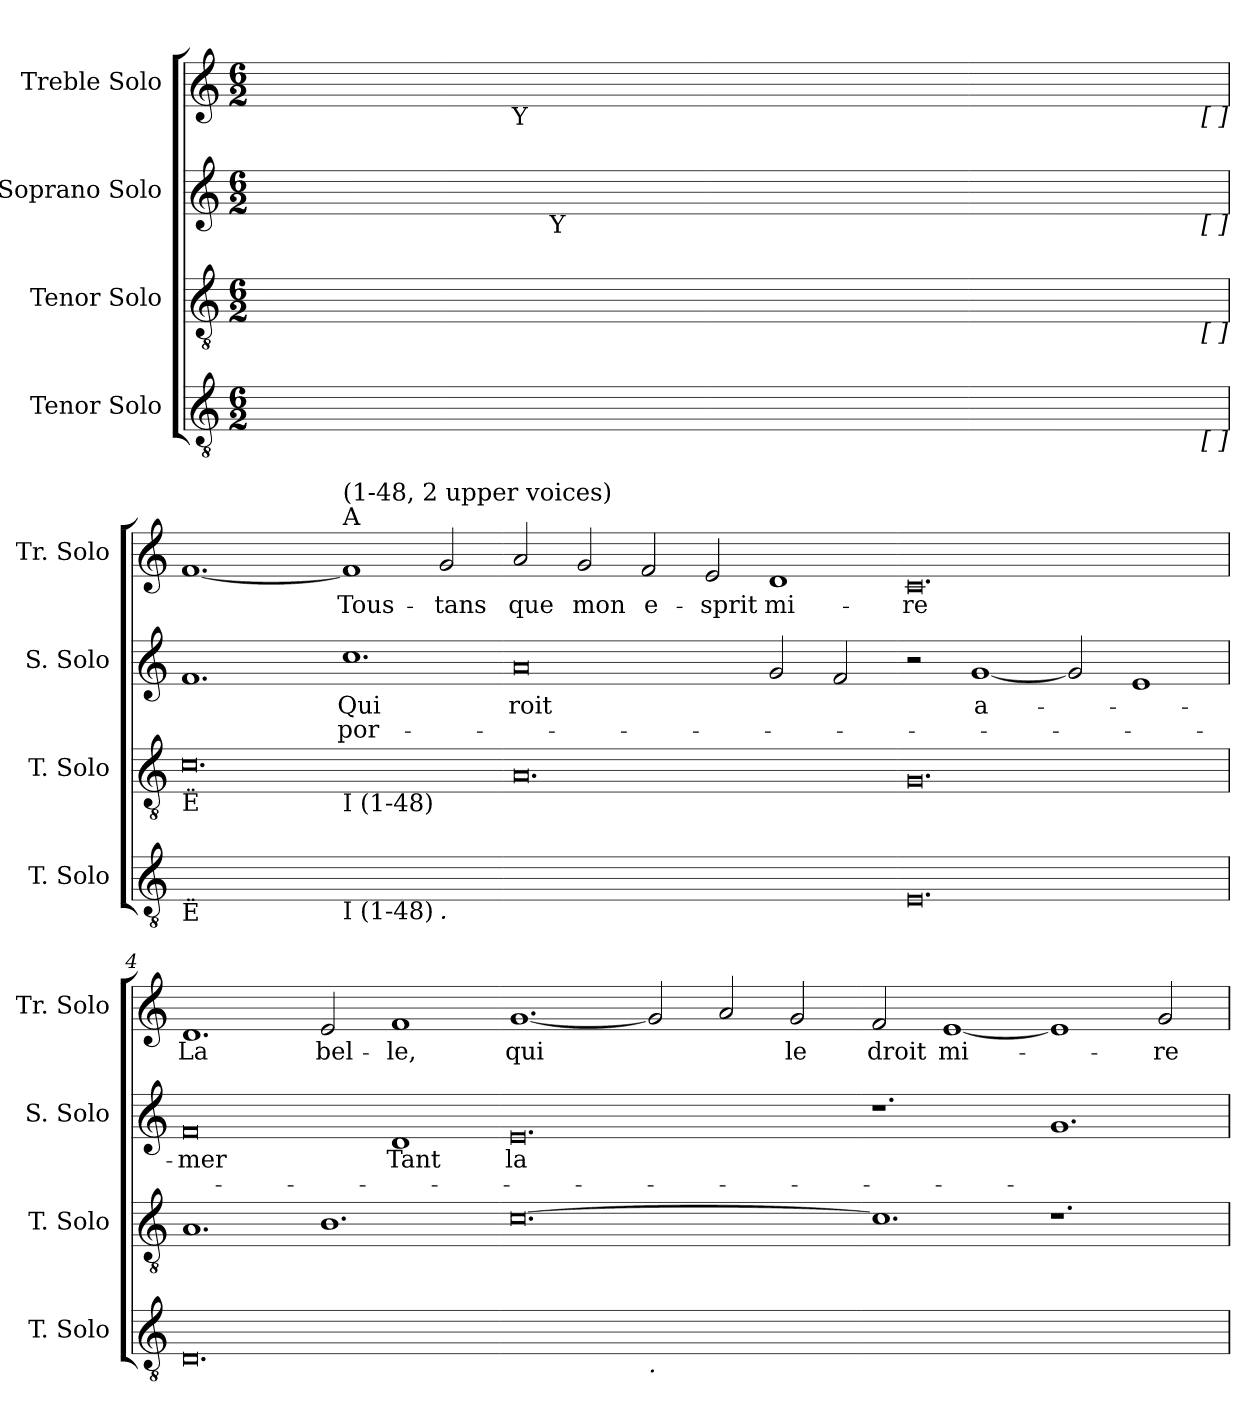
**kern	**kern	**kern	**text	**text	**kern	**text
*part4	*part3	*part2	*part2	*part2	*part1	*part1
*staff4	*staff3	*staff2	*staff2	*staff2	*staff1	*staff1
*I"Tenor Solo	*I"Tenor Solo	*I"Soprano Solo	*	*	*I"Treble Solo	*
*I'T. Solo	*I'T. Solo	*I'S. Solo	*	*	*I'Tr. Solo	*
!!LO:PB:g=z
*clefGv2	*clefGv2	*clefG2	*	*	*clefG2	*
*ITrd7c12	*ITrd7c12	*	*	*	*	*
*k[]	*k[]	*k[]	*	*	*k[]	*
*C:	*C:	*C:	*	*	*C:	*
*M6/2	*M6/2	*M6/2	*	*	*M6/2	*
=1	=1	=1	=1	=1	=1	=1
!	!	!	!	!	!LO:TX:b:t=F	!
!	!	!	!	!	!LO:TX:b:t=Y	!
!	!	!	!	!	!LO:TX:b:t=b	!
!	!	!	!	!	!LO:TX:b:t=Y	!
!	!	!LO:TX:b:t=a	!	!	!	!
!	!	!LO:TX:b:t=a	!	!	!	!
!	!	!LO:TX:b:t=F	!	!	!	!
!	!LO:TX:b:t=Contratenor	!	!	!	!	!
!	!LO:TX:a:t=7	!	!	!	!	!
!	!LO:TX:b:t=F	!	!	!	!	!
!	!LO:TX:b:t=g	!	!	!	!	!
!LO:TX:b:t=Tenor	!	!	!	!	!	!
!LO:TX:b:t=F	!	!	!	!	!	!
!LO:TX:b:t=F	!	!	!	!	!	!
!LO:TX:b:t=F	!	!	!	!	!	!
!LO:TX:b:t=F	!	!	!	!	!	!
!LO:N:vis=1	!LO:N:vis=1	!LO:N:vis=1	!	!	!LO:N:vis=1	!
*^	*^	*^	*	*	*^	*
*	*	*	*	*	*^	*	*	*	*^	*
0.ryy	1ryy	0.ryy	1ryy	0.ryy	1ryy	1ryy	.	.	0.ryy	1ryy	1ryy	.
.	1ryy	.	1ryy	.	8ryy	1ryy	.	.	.	16ryy	1ryy	.
.	.	.	.	.	.	.	.	.	.	64ryy	.	.
.	.	.	.	.	.	.	.	.	.	128ryy	.	.
.	.	.	.	.	.	.	.	.	.	256ryy	.	.
.	.	.	.	.	.	.	.	.	.	1024ryy	.	.
!	!	!	!	!	!	!	!	!	!	!LO:TX:b:t=Y	!	!
.	.	.	.	.	.	.	.	.	.	1ryy	.	.
.	.	.	.	.	128.ryy	.	.	.	.	.	.	.
!	!	!	!	!	!LO:TX:b:t=Y	!	!	!	!	!	!	!
.	.	.	.	.	1ryy	.	.	.	.	.	.	.
.	2ryy	.	2ryy	.	.	2ryy	.	.	.	.	2ryy	.
.	.	.	.	.	.	.	.	.	.	2ryy	.	.
.	.	.	.	.	2ryy	.	.	.	.	.	.	.
.	4ryy	.	4ryy	.	.	4ryy	.	.	.	.	4ryy	.
.	.	.	.	.	.	.	.	.	.	4ryy	.	.
.	.	.	.	.	4ryy	.	.	.	.	.	.	.
.	8ryy	.	8ryy	.	.	8ryy	.	.	.	.	8ryy	.
.	.	.	.	.	.	.	.	.	.	8ryy	.	.
.	16ryy	.	16ryy	.	.	16ryy	.	.	.	.	16ryy	.
.	.	.	.	.	16ryy	.	.	.	.	.	.	.
.	32ryy	.	32ryy	.	.	32ryy	.	.	.	.	32ryy	.
.	.	.	.	.	32ryy	.	.	.	.	.	.	.
.	.	.	.	.	.	.	.	.	.	32ryy	.	.
.	64ryy	.	64ryy	.	.	64ryy	.	.	.	.	64ryy	.
.	.	.	.	.	64ryy	.	.	.	.	.	.	.
.	128...ryy	.	128...ryy	.	.	128...ryy	.	.	.	.	128...ryy	.
.	.	.	.	.	256ryy	.	.	.	.	.	.	.
.	.	.	.	.	.	.	.	.	.	512.ryy	.	.
!	!	!	!	!	!	!	!	!	!	!	!LO:TX:b:t=[ ]	!
!	!	!	!	!	!	!LO:TX:b:t=[ ]	!	!	!	!	!	!
!	!	!	!LO:TX:b:t=[ ]	!	!	!	!	!	!	!	!	!
!	!LO:TX:b:t=[ ]	!	!	!	!	!	!	!	!	!	!	!
.	1024ryy	.	1024ryy	.	.	1024ryy	.	.	.	.	1024ryy	.
=1	=1	=1	=1	=1	=1	=1	=1	=1	=1	=1	=1	=1
!	!	!	!	!	!	!	!	!	!LO:TX:b:t=Ë	!	!	!
!	!	!	!	!LO:TX:b:t=Ë	!	!	!	!	!	!	!	!
!	!	!LO:TX:b:t=Ë	!	!	!	!	!	!	!	!	!	!
!LO:TX:b:t=Ë	!	!	!	!	!	!	!	!	!	!	!	!
*	*	*	*	*v	*v	*v	*	*	*	*	*	*
*	*^	*	*	*	*	*	*v	*v	*v	*
[<0.FFiyy	1.ryy	1ryy	0.Ci	1.ryy	1.fi	.	.	[<1.fi	.
.	.	1.ryy	.	.	.	.	.	.	.
!	!	!	!	!	!	!LO:LY:b:color=#000000	!LO:LY:b:color=#000000	!	!
!	!	!	!	!	!	!	!	!LO:TX:a:t=A	!
!	!	!	!	!	!	!	!	!LO:TX:t=(1-48, 2 upper voices)	!
!	!	!	!	!LO:TX:b:t=I (1-48)	!	!	!	!	!
!	!LO:TX:b:t=I (1-48)	!	!	!	!	!	!	!	!
!	!	!	!	!	!	!	!	!	!LO:LY:b:color=#000000
.	1.ryy	.	.	1.ryy	1.cci	Qui	por-	1fi]	Tous-
!	!	!LO:TX:b:i:t=.	!	!	!	!	!	!	!
!	!	!	!	!	!	!	!	!	!LO:LY:b:color=#000000
.	.	2ryy	.	.	.	.	.	2gi/	-tans
*v	*v	*v	*	*	*	*	*	*	*
*	*v	*v	*	*	*	*	*
=2-	=2-	=2-	=2-	=2-	=2-	=2-
*^	*^	*	*	*	*	*
*	*^	*	*	*	*	*	*	*
!	!	!	!	!	!	!LO:LY:b:color=#000000	!	!	!
*v	*v	*v	*	*	*	*	*	*	*
*	*v	*v	*	*	*	*	*
*^	*^	*	*	*	*	*
*	*^	*	*	*	*	*	*	*
!	!	!	!	!	!	!	!	!	!LO:LY:b:color=#000000
*v	*v	*v	*	*	*	*	*	*	*
*	*v	*v	*	*	*	*	*
0.FFiyy]	0.AAi	0ai	-roit	.	2ai/	que
!	!	!	!	!	!	!LO:LY:b:color=#000000
.	.	.	.	.	2gi/	mon
!	!	!	!	!	!	!LO:LY:b:color=#000000
.	.	.	.	.	2fi/	e-
!	!	!	!	!	!	!LO:LY:b:color=#000000
.	.	.	.	.	2ei/	-sprit
!	!	!	!	!	!	!LO:LY:b:color=#000000
.	.	2gi/	.	.	1di	mi-
.	.	2fi/	.	.	.	.
=3-	=3-	=3-	=3-	=3-	=3-	=3-
!	!	!	!	!	!	!LO:LY:b:color=#000000
0.EEi	0.GGi	2r	.	.	0.ci	-re
!	!	!	!LO:LY:b:color=#000000	!	!	!
.	.	[<1gi	a-	.	.	.
.	.	2gi/]	.	.	.	.
.	.	1ei	.	.	.	.
=4	=4	=4	=4	=4	=4	=4
!	!	!	!LO:LY:b:color=#000000	!	!	!
!	!	!	!	!	!	!LO:LY:b:color=#000000
0.DDi	1.AAi	0fi	-mer	.	1.di	La
!	!	!	!	!	!	!LO:LY:b:color=#000000
.	1.BBi	.	.	.	2ei/	bel-
!	!	!	!LO:LY:b:color=#000000	!	!	!
!	!	!	!	!	!	!LO:LY:b:color=#000000
.	.	1di	Tant	.	1fi	-le,
=5-	=5-	=5-	=5-	=5-	=5-	=5-
!	!	!	!LO:LY:b:color=#000000	!	!	!
!	!	!	!	!	!	!LO:LY:b:color=#000000
*^	*	*	*	*	*	*
[<0.CCiyy	1.ryy	[>0.Ci	0.ei	la	.	[<1.gi	qui
!	!LO:TX:b:i:t=.	!	!	!	!	!	!
.	1.ryy	.	.	.	.	2gi/]	.
.	.	.	.	.	.	2ai/	.
!	!	!	!	!	!	!	!LO:LY:b:color=#000000
.	.	.	.	.	.	2gi/	le
*v	*v	*	*	*	*	*	*
=6-	=6-	=6-	=6-	=6-	=6-	=6-
*^	*	*	*	*	*	*
!	!	!	!	!	!	!	!LO:LY:b:color=#000000
*v	*v	*	*	*	*	*	*
0.CCiyy]	1.Ci]	1.r	.	.	2fi/	droit
!	!	!	!	!	!	!LO:LY:b:color=#000000
.	.	.	.	.	[<1ei	mi-
.	1.r	1.gi	.	.	1ei]	.
!	!	!	!	!	!	!LO:LY:b:color=#000000
.	.	.	.	.	2gi/	-re
=	=	=	=	=	=	=
*-	*-	*-	*-	*-	*-	*-
